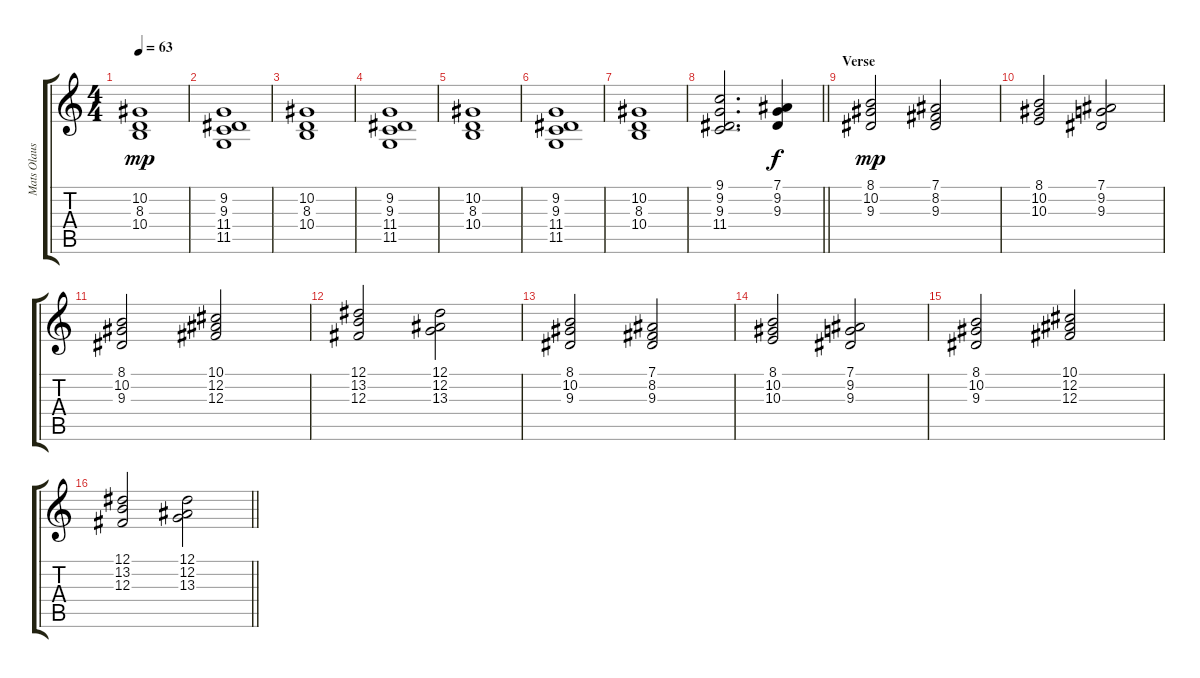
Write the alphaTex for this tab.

\track ("Mats Olausson" "Mats Olaus") {instrument synthstrings1}
\staff {score tabs}
\tuning (Eb4 Bb3 Gb3 Db3 Ab2 Eb2) {hide}
\ts (4 4)
\tempo 63
\clef g2
\ks c
(10.2 8.3 10.4).1{dy mp} |
(9.2 9.3 11.4 11.5).1 |
(10.2 8.3 10.4).1 |
(9.2 9.3 11.4 11.5).1 |
(10.2 8.3 10.4).1 |
(9.2 9.3 11.4 11.5).1 |
(10.2 8.3 10.4).1 |
\barLineRight lightlight
(9.1 9.2 9.3 11.4).2{d} (7.1 9.2 9.3).4{dy f} |
\section ("" "Verse")
(8.1 10.2 9.3).2{dy mp} (7.1 8.2 9.3).2 |
(8.1 10.2 10.3).2 (7.1 9.2 9.3).2 |
(8.1 10.2 9.3).2 (10.1 12.2 12.3).2 |
(12.1 13.2 12.3).2 (12.1 12.2 13.3).2 |
(8.1 10.2 9.3).2 (7.1 8.2 9.3).2 |
(8.1 10.2 10.3).2 (7.1 9.2 9.3).2 |
(8.1 10.2 9.3).2 (10.1 12.2 12.3).2 |
\barLineRight lightlight
(12.1 13.2 12.3).2 (12.1 12.2 13.3).2
